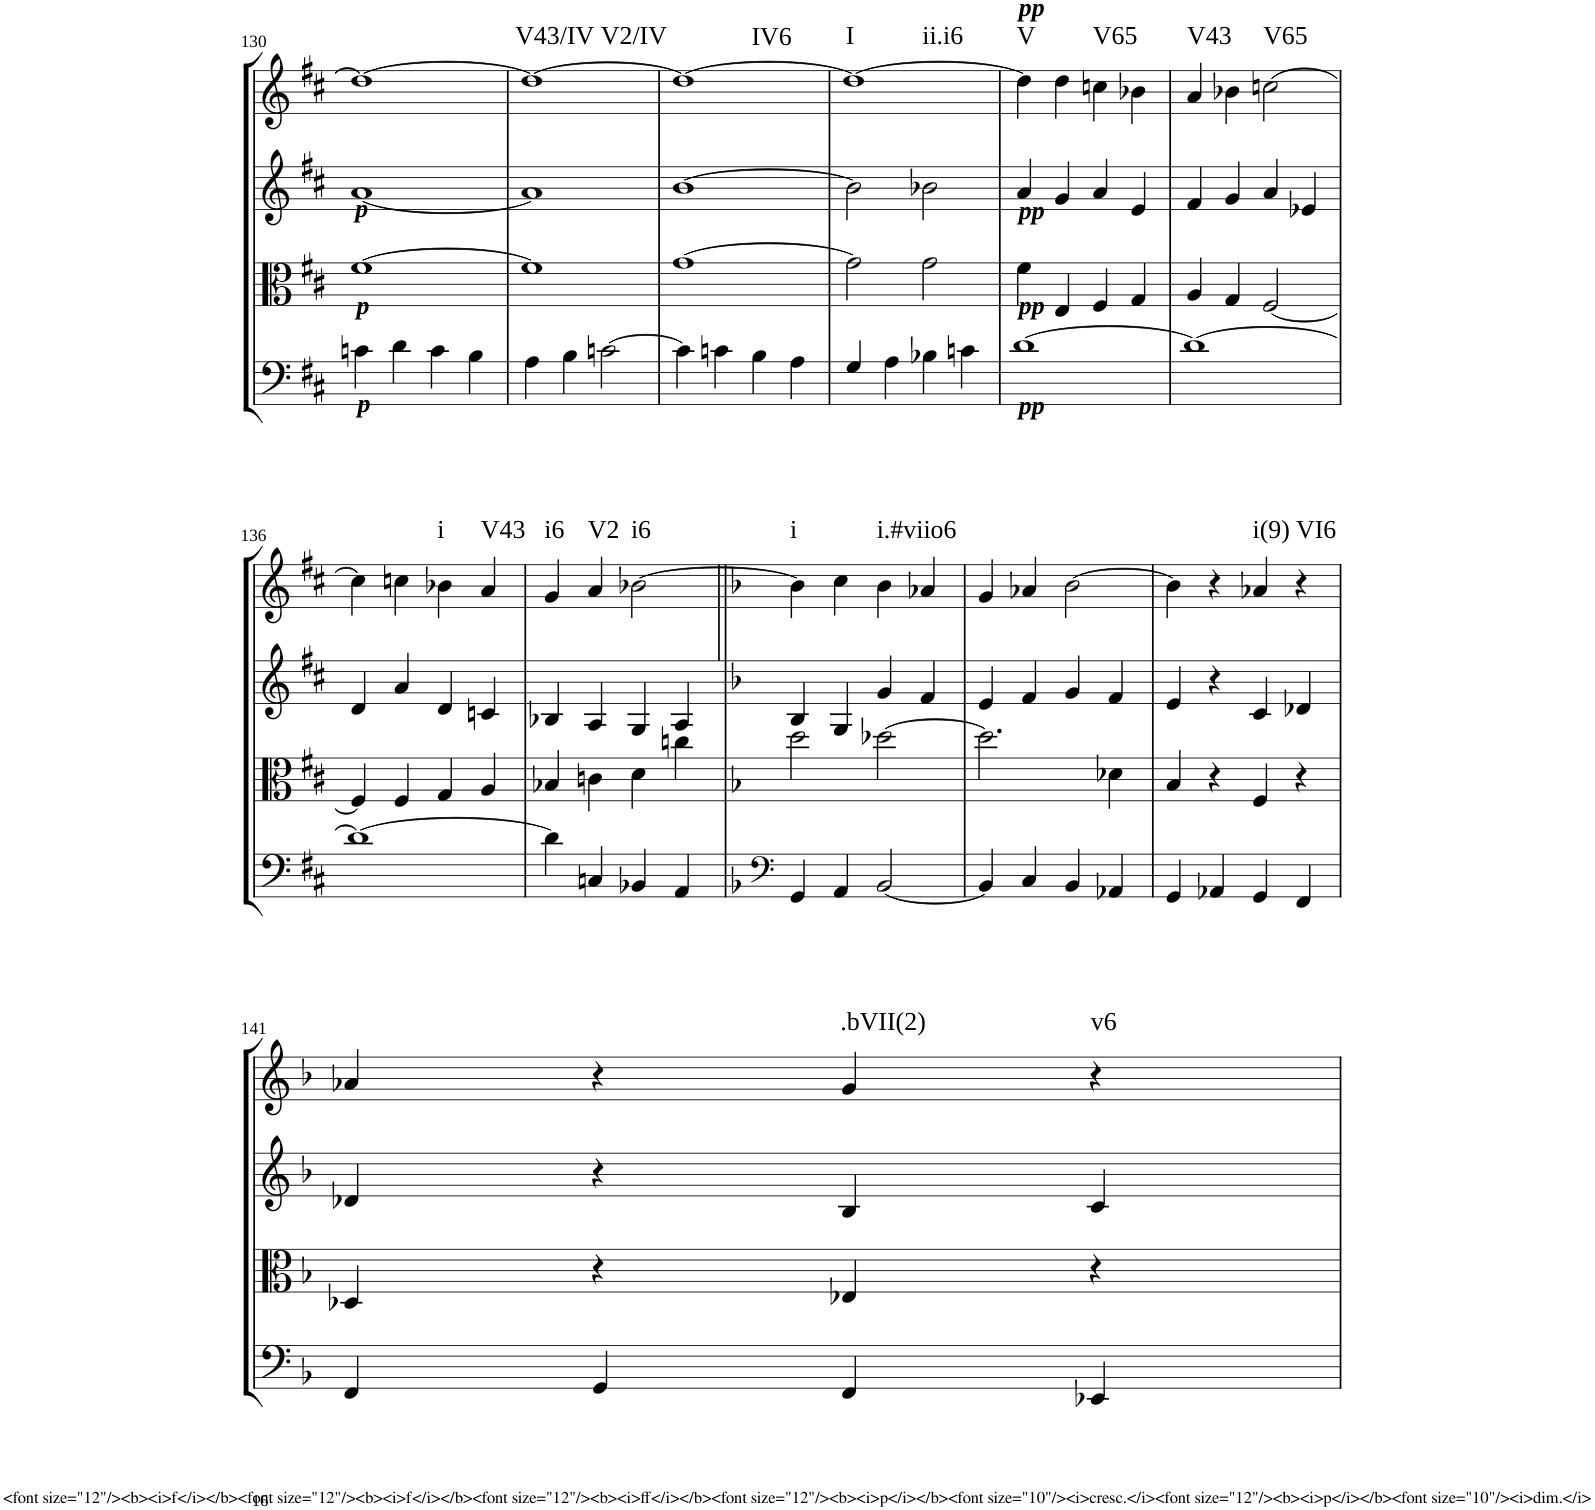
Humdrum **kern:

**kern	**kern	**kern	**kern	**harte
*part4	*part3	*part2	*part1	*part1
*staff4	*staff3	*staff2	*staff1	*
*I"Cello	*I"Viola	*I"2nd Violin	*I"1st Violin	*
*	*I'Vla	*I'Vln	*I'Vln	*
!!LO:PB:g=z
*clefF4	*clefC3	*clefG2	*clefG2	*
*k[f#c#]	*k[f#c#]	*k[f#c#]	*k[f#c#]	*
*D:	*D:	*D:	*D:	*
*M4/4	*M4/4	*M4/4	*M4/4	*
*met(c)	*met(c)	*met(c)	*met(c)	*
=130	=130	=130	=130	=130
!	!	!LO:TX:a:Bi:t=p	!	!
!	!LO:TX:a:Bi:t=p	!	!	!
!LO:TX:a:Bi:t=p	!	!	!	!
4cn\	[1f#	[1a	1dd_	.
4d\	.	.	.	.
4c\	.	.	.	.
4B\	.	.	.	.
=131	=131	=131	=131	=131
!	!	!	!	!LO:H:n=1:kt=V43/IV
!	!	!	!	!LO:H:n=2:kt=V2/IV
4A\	1f#]	1a]	1dd_	N N
4B\	.	.	.	.
[2cn\	.	.	.	.
=132	=132	=132	=132	=132
!	!	!	!	!LO:H:kt=IV6
4c\]	[1g	[1b	1dd_	N
4cn\	.	.	.	.
4B\	.	.	.	.
4A\	.	.	.	.
=133	=133	=133	=133	=133
!	!	!	!	!LO:H:n=1:kt=I
!	!	!	!	!LO:H:n=2:kt=ii.i6
4G/	2g\]	2b\]	1dd_	N N
4A\	.	.	.	.
4B-X\	2g\	2b-X\	.	.
4cn\	.	.	.	.
=134	=134	=134	=134	=134
!	!	!	!LO:TX:a:Bi:t=pp	!
!	!	!LO:TX:a:Bi:t=pp	!	!
!	!LO:TX:a:Bi:t=pp	!	!	!
!LO:TX:a:Bi:t=pp	!	!	!	!LO:H:kt=V
[1d	4f#\	4a/	4dd\]	N
.	4E/	4g/	4dd\	.
!	!	!	!	!LO:H:kt=V65
.	4F#/	4a/	4ccn\	N
.	4G/	4e/	4b-X\	.
=135	=135	=135	=135	=135
!	!	!	!	!LO:H:kt=V43
1d_	4A/	4f#/	4a/	N
.	4G/	4g/	4b-X\	.
!	!	!	!	!LO:H:kt=V65
.	[2F#/	4a/	[2ccn\	N
.	.	4e-X/	.	.
!!LO:LB:g=z
=136	=136	=136	=136	=136
1d_	4F#/]	4d/	4cc\]	.
.	4F#/	4a/	4ccn\	.
!	!	!	!	!LO:H:kt=i
.	4G/	4d/	4b-X\	N
!	!	!	!	!LO:H:kt=V43
.	4A/	4cn/	4a/	N
=137	=137	=137	=137	=137
!	!	!	!	!LO:H:kt=i6
4d\]	4B-X/	4B-X/	4g/	N
!	!	!	!	!LO:H:kt=V2
4Cn/	4cn\	4A/	4a/	N
!	!	!	!	!LO:H:kt=i6
4BB-X/	4d\	4G/	[2b-X\	N
4AA/	4ccn\	4A/	.	.
=138||	=138||	=138||	=138||	=138||
*clefF4	*	*	*	*
*k[b-]	*k[b-]	*k[b-]	*k[b-]	*
*F:	*F:	*F:	*F:	*
!	!	!	!	!LO:H:kt=i
4GG/	2dd\	4B-/	4b-\]	N
4AA/	.	4G/	4cc\	.
!	!	!	!	!LO:H:kt=i.#viio6
[2BB-/	[2dd-X\	4g/	4b-\	N
.	.	4f/	4a-X/	.
=139	=139	=139	=139	=139
4BB-/]	2.dd-\]	4e/	4g/	.
4C/	.	4f/	4a-X/	.
4BB-/	.	4g/	[2b-\	.
4AA-X/	4d-X\	4f/	.	.
=140	=140	=140	=140	=140
4GG/	4B-/	4e/	4b-\]	.
4AA-X/	4r	4r	4r	.
!	!	!	!	!LO:H:kt=i(9)
4GG/	4F/	4c/	4a-X/	N
!	!	!	!	!LO:H:kt=VI6
4FF/	4r	4d-X/	4r	N
!!LO:LB:g=z
=141	=141	=141	=141	=141
4FF/	4D-X/	4d-X/	4a-X/	.
4GG/	4r	4r	4r	.
!	!	!	!	!LO:H:kt=.bVII(2)
4FF/	4E-X/	4B-/	4g/	N
!	!	!	!	!LO:H:kt=v6
4EE-X/	4r	4c/	4r	N
=	=	=	=	=
*-	*-	*-	*-	*-
